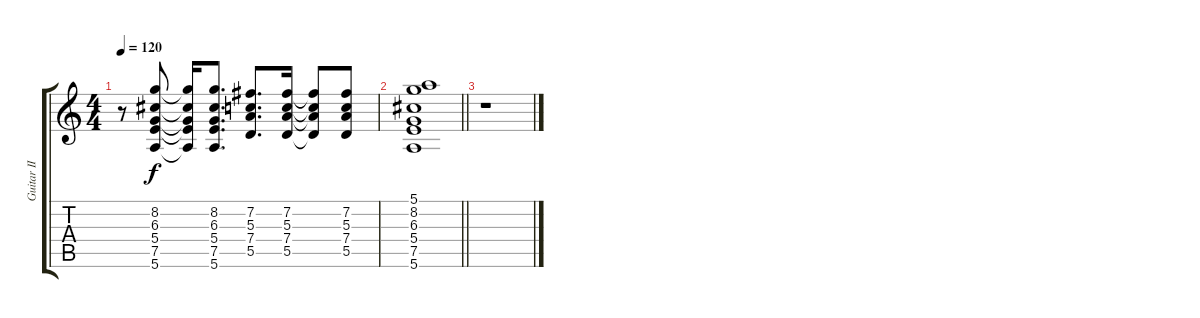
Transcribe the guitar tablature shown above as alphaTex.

\track ("Guitar II [Mayall]" "Guitar II ") {instrument distortionguitar}
\staff {score tabs}
\tuning (E4 B3 G3 D3 A2 E2) {hide}
\ts (4 4)
\tempo 120
\clef g2
\ks c
r.8{dy f} (8.2 6.3 5.4 7.5 5.6).8 (8.2{t} 6.3{t} 5.4{t} 7.5{t} 5.6{t}).16 (8.2 6.3 5.4 7.5 5.6).8{d} (7.2 5.3 7.4 5.5).8{d} (7.2 5.3 7.4 5.5).16 (7.2{t} 5.3{t} 7.4{t} 5.5{t}).8 (7.2 5.3 7.4 5.5).8 |
\barLineRight lightlight
(5.1 8.2 6.3 5.4 7.5 5.6).1 |
r.1
